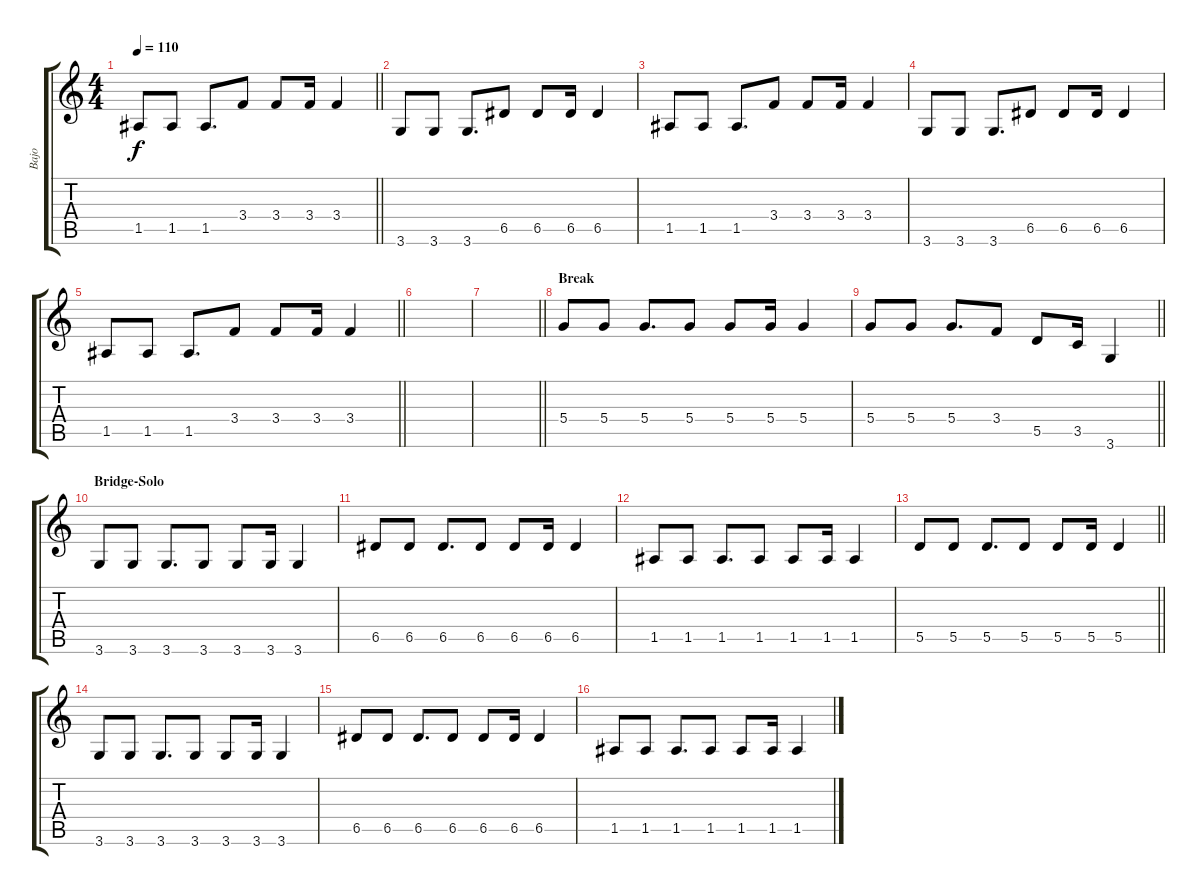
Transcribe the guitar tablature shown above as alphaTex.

\track ("Bajo" "Bajo") {instrument electricbassfinger}
\staff {score tabs}
\tuning (E4 B3 G3 D3 A2 E2) {hide}
\ts (4 4)
\tempo 110
\clef g2
\barLineRight lightlight
\ks c
1.5.8{dy f} 1.5.8 1.5.8{d} 3.4.8 3.4.8 3.4.16 3.4.4 |
\section ("" "")
3.6.8 3.6.8 3.6.8{d} 6.5.8 6.5.8 6.5.16 6.5.4 |
1.5.8 1.5.8 1.5.8{d} 3.4.8 3.4.8 3.4.16 3.4.4 |
3.6.8 3.6.8 3.6.8{d} 6.5.8 6.5.8 6.5.16 6.5.4 |
\barLineRight lightlight
1.5.8 1.5.8 1.5.8{d} 3.4.8 3.4.8 3.4.16 3.4.4 |
|
\barLineRight lightlight
|
\section ("" "Break")
5.4.8 5.4.8 5.4.8{d} 5.4.8 5.4.8 5.4.16 5.4.4 |
\barLineRight lightlight
5.4.8 5.4.8 5.4.8{d} 3.4.8 5.5.8 3.5.16 3.6.4 |
\section ("" "Bridge-Solo")
3.6.8 3.6.8 3.6.8{d} 3.6.8 3.6.8 3.6.16 3.6.4 |
6.5.8 6.5.8 6.5.8{d} 6.5.8 6.5.8 6.5.16 6.5.4 |
1.5.8 1.5.8 1.5.8{d} 1.5.8 1.5.8 1.5.16 1.5.4 |
\barLineRight lightlight
5.5.8 5.5.8 5.5.8{d} 5.5.8 5.5.8 5.5.16 5.5.4 |
3.6.8 3.6.8 3.6.8{d} 3.6.8 3.6.8 3.6.16 3.6.4 |
6.5.8 6.5.8 6.5.8{d} 6.5.8 6.5.8 6.5.16 6.5.4 |
1.5.8 1.5.8 1.5.8{d} 1.5.8 1.5.8 1.5.16 1.5.4
